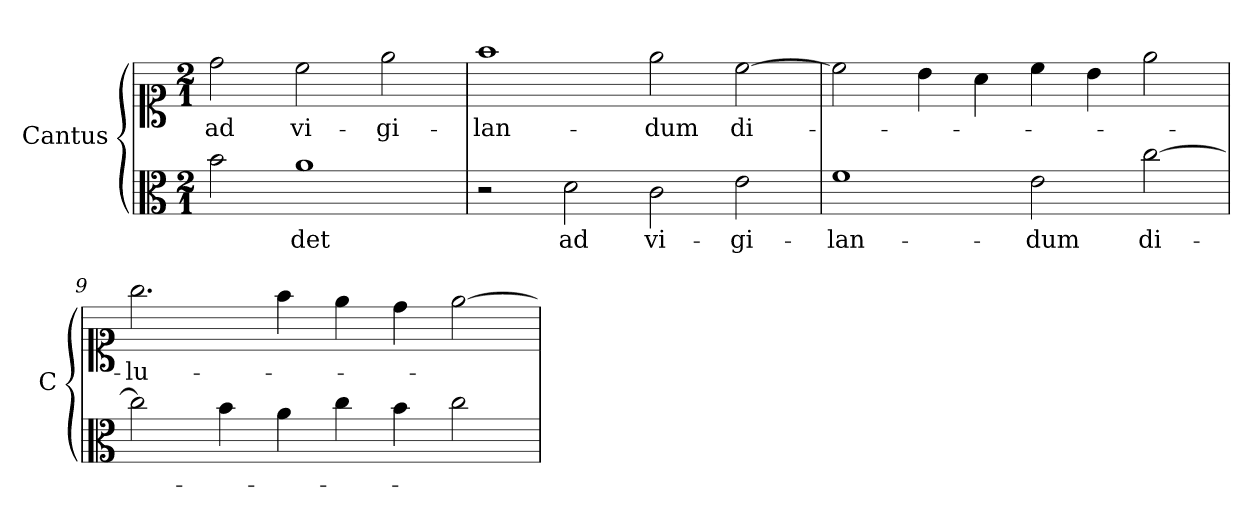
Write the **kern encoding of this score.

**kern	**text	**kern	**text
*part1	*part1	*part1	*part1
*staff2	*staff2	*staff1	*staff1
*I"Cantus	*	*	*
*I'C	*	*	*
*clefC3	*	*clefC1	*
*k[]	*	*k[]	*
*D:dor	*	*D:dor	*
*M2/1	*	*M2/1	*
=	=	=	=
2b	.	2dd	ad
1a	-det	2cc	vi-
.	.	2ee	-gi-
=7	=7	=7	=7
2r	.	1ff	-lan-
2d	ad	.	.
2c	vi-	2ee	-dum
2e	-gi-	[2cc	di-
=8	=8	=8	=8
1f	-lan-	2cc]	.
.	.	4b	.
.	.	4a	.
2e	-dum	4cc	.
.	.	4b	.
[2cc	di-	2ee	.
=9	=9	=9	=9
2cc]	.	2.gg	-lu-
4b	.	.	.
4a	.	4ff	.
4cc	.	4ee	.
4b	.	4dd	.
2cc	.	[2ee	.
=	=	=	=
*-	*-	*-	*-
